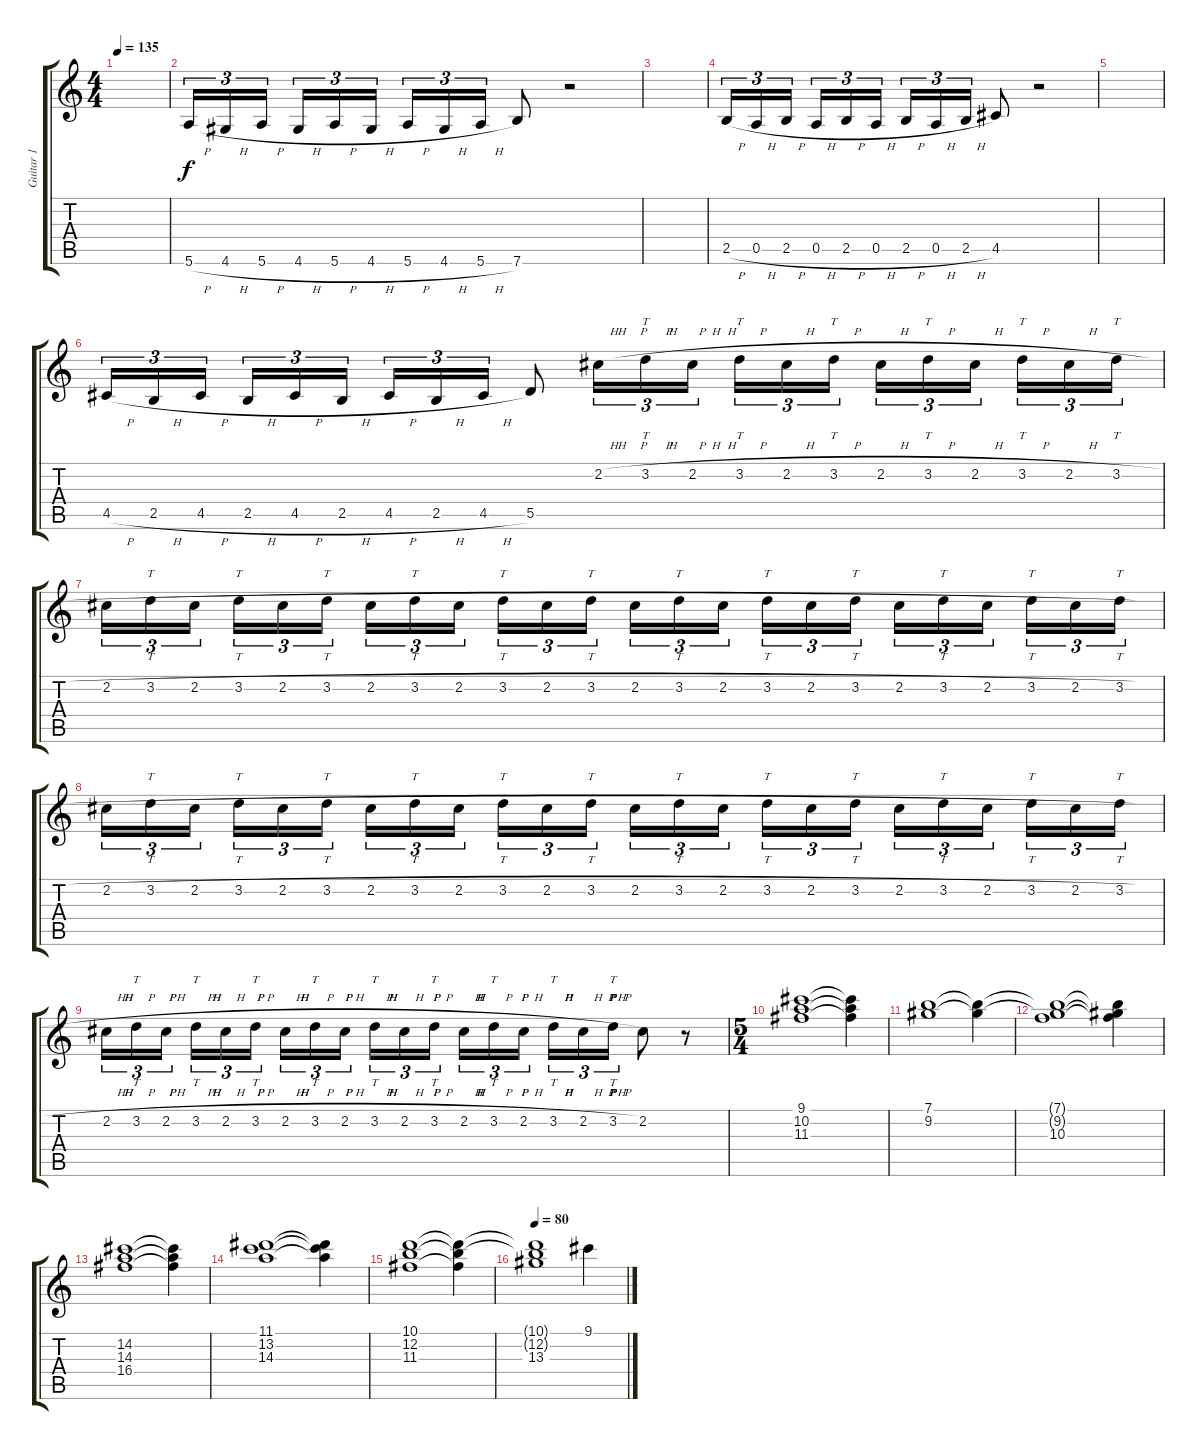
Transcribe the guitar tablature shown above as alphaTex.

\track ("Guitar 1" "Guitar 1") {instrument distortionguitar}
\staff {score tabs}
\tuning (E4 B3 G3 D3 A2 E2) {hide}
\ts (4 4)
\tempo 135
\clef g2
\ks c
|
5.6{h}.16{tu (3 2)} 4.6{h}.16{tu (3 2)} 5.6{h}.16{tu (3 2)} 4.6{h}.16{tu (3 2)} 5.6{h}.16{tu (3 2)} 4.6{h}.16{tu (3 2)} 5.6{h}.16{tu (3 2)} 4.6{h}.16{tu (3 2)} 5.6{h}.16{tu (3 2)} 7.6.8 r.2 |
|
2.5{h}.16{tu (3 2)} 0.5{h}.16{tu (3 2)} 2.5{h}.16{tu (3 2)} 0.5{h}.16{tu (3 2)} 2.5{h}.16{tu (3 2)} 0.5{h}.16{tu (3 2)} 2.5{h}.16{tu (3 2)} 0.5{h}.16{tu (3 2)} 2.5{h}.16{tu (3 2)} 4.5.8 r.2 |
|
4.5{h}.16{tu (3 2)} 2.5{h}.16{tu (3 2)} 4.5{h}.16{tu (3 2)} 2.5{h}.16{tu (3 2)} 4.5{h}.16{tu (3 2)} 2.5{h}.16{tu (3 2)} 4.5{h}.16{tu (3 2)} 2.5{h}.16{tu (3 2)} 4.5{h}.16{tu (3 2)} 5.5.8 2.2{h}.16{tu (3 2)} 3.2{h}.16{tt tu (3 2)} 2.2{h}.16{tu (3 2)} 3.2{h}.16{tt tu (3 2)} 2.2{h}.16{tu (3 2)} 3.2{h}.16{tt tu (3 2)} 2.2{h}.16{tu (3 2)} 3.2{h}.16{tt tu (3 2)} 2.2{h}.16{tu (3 2)} 3.2{h}.16{tt tu (3 2)} 2.2{h}.16{tu (3 2)} 3.2{h}.16{tt tu (3 2)} |
2.2{h}.16{tu (3 2)} 3.2{h}.16{tt tu (3 2)} 2.2{h}.16{tu (3 2)} 3.2{h}.16{tt tu (3 2)} 2.2{h}.16{tu (3 2)} 3.2{h}.16{tt tu (3 2)} 2.2{h}.16{tu (3 2)} 3.2{h}.16{tt tu (3 2)} 2.2{h}.16{tu (3 2)} 3.2{h}.16{tt tu (3 2)} 2.2{h}.16{tu (3 2)} 3.2{h}.16{tt tu (3 2)} 2.2{h}.16{tu (3 2)} 3.2{h}.16{tt tu (3 2)} 2.2{h}.16{tu (3 2)} 3.2{h}.16{tt tu (3 2)} 2.2{h}.16{tu (3 2)} 3.2{h}.16{tt tu (3 2)} 2.2{h}.16{tu (3 2)} 3.2{h}.16{tt tu (3 2)} 2.2{h}.16{tu (3 2)} 3.2{h}.16{tt tu (3 2)} 2.2{h}.16{tu (3 2)} 3.2{h}.16{tt tu (3 2)} |
2.2{h}.16{tu (3 2)} 3.2{h}.16{tt tu (3 2)} 2.2{h}.16{tu (3 2)} 3.2{h}.16{tt tu (3 2)} 2.2{h}.16{tu (3 2)} 3.2{h}.16{tt tu (3 2)} 2.2{h}.16{tu (3 2)} 3.2{h}.16{tt tu (3 2)} 2.2{h}.16{tu (3 2)} 3.2{h}.16{tt tu (3 2)} 2.2{h}.16{tu (3 2)} 3.2{h}.16{tt tu (3 2)} 2.2{h}.16{tu (3 2)} 3.2{h}.16{tt tu (3 2)} 2.2{h}.16{tu (3 2)} 3.2{h}.16{tt tu (3 2)} 2.2{h}.16{tu (3 2)} 3.2{h}.16{tt tu (3 2)} 2.2{h}.16{tu (3 2)} 3.2{h}.16{tt tu (3 2)} 2.2{h}.16{tu (3 2)} 3.2{h}.16{tt tu (3 2)} 2.2{h}.16{tu (3 2)} 3.2{h}.16{tt tu (3 2)} |
2.2{h}.16{tu (3 2)} 3.2{h}.16{tt tu (3 2)} 2.2{h}.16{tu (3 2)} 3.2{h}.16{tt tu (3 2)} 2.2{h}.16{tu (3 2)} 3.2{h}.16{tt tu (3 2)} 2.2{h}.16{tu (3 2)} 3.2{h}.16{tt tu (3 2)} 2.2{h}.16{tu (3 2)} 3.2{h}.16{tt tu (3 2)} 2.2{h}.16{tu (3 2)} 3.2{h}.16{tt tu (3 2)} 2.2{h}.16{tu (3 2)} 3.2{h}.16{tt tu (3 2)} 2.2{h}.16{tu (3 2)} 3.2{h}.16{tt tu (3 2)} 2.2{h}.16{tu (3 2)} 3.2{h}.16{tt tu (3 2)} 2.2.8 r.8 |
\ts (5 4)
(9.1 10.2 11.3).1 (9.1{t} 10.2{t} 11.3{t}).4 |
(7.1 9.2).1 (7.1{t} 9.2{t}).4 |
(7.1{t} 9.2{t} 10.3).1 (7.1{t} 9.2{t} 10.3{t}).4 |
(14.2 14.3 16.4).1 (14.2{t} 14.3{t} 16.4{t}).4 |
(11.1 13.2 14.3).1 (11.1{t} 13.2{t} 14.3{t}).4 |
(10.1 12.2 11.3).1 (10.1{t} 12.2{t} 11.3{t}).4 |
\tempo 80
(10.1{t} 12.2{t} 13.3).1 9.1.4
